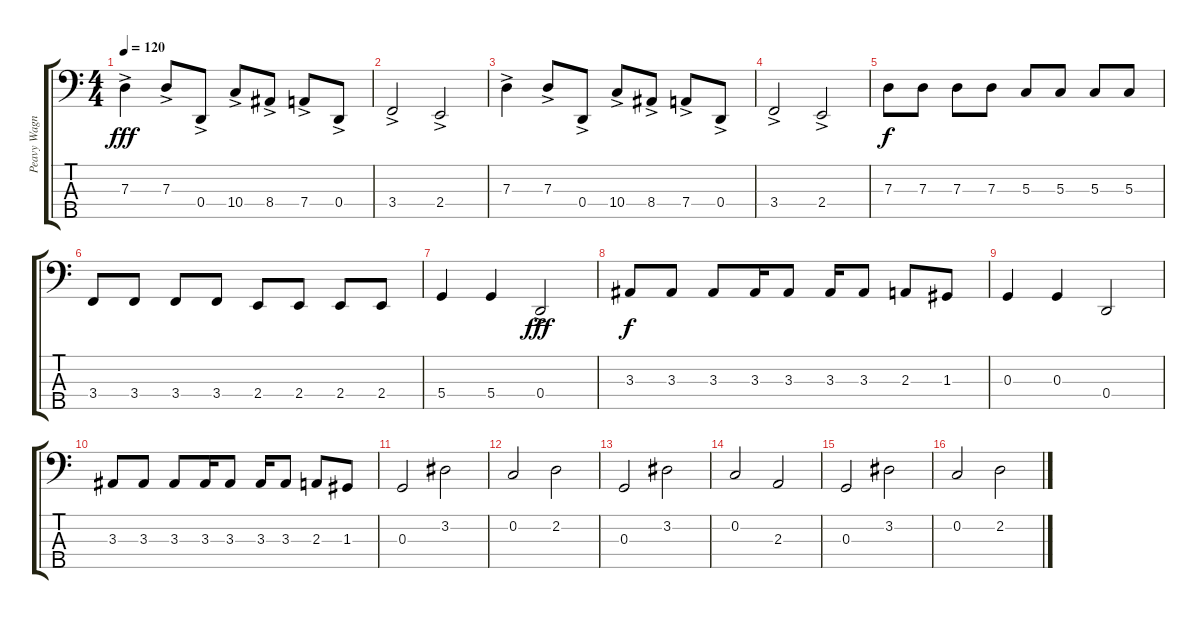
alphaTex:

\track ("Peavy Wagner" "Peavy Wagn") {instrument electricbassfinger}
\staff {score tabs}
\tuning (F2 C2 G1 D1 A0) {hide}
\ts (4 4)
\tempo 120
\clef f4
\ks c
7.3{ac}.4{dy fff} 7.3{ac}.8 0.4{ac}.8 10.4{ac}.8 8.4{ac}.8 7.4{ac}.8 0.4{ac}.8 |
3.4{ac}.2 2.4{ac}.2 |
7.3{ac}.4 7.3{ac}.8 0.4{ac}.8 10.4{ac}.8 8.4{ac}.8 7.4{ac}.8 0.4{ac}.8 |
3.4{ac}.2 2.4{ac}.2 |
7.3.8{dy f} 7.3.8 7.3.8 7.3.8 5.3.8 5.3.8 5.3.8 5.3.8 |
3.4.8 3.4.8 3.4.8 3.4.8 2.4.8 2.4.8 2.4.8 2.4.8 |
5.4.4 5.4.4 0.4{ac}.2{dy fff} |
3.3.8{dy f} 3.3.8 3.3.8 3.3.16 3.3.8 3.3.16 3.3.8 2.3.8 1.3.8 |
0.3.4 0.3.4 0.4.2 |
3.3.8 3.3.8 3.3.8 3.3.16 3.3.8 3.3.16 3.3.8 2.3.8 1.3.8 |
0.3.2 3.2.2 |
0.2.2 2.2.2 |
0.3.2 3.2.2 |
0.2.2 2.3.2 |
0.3.2 3.2.2 |
0.2.2 2.2.2
